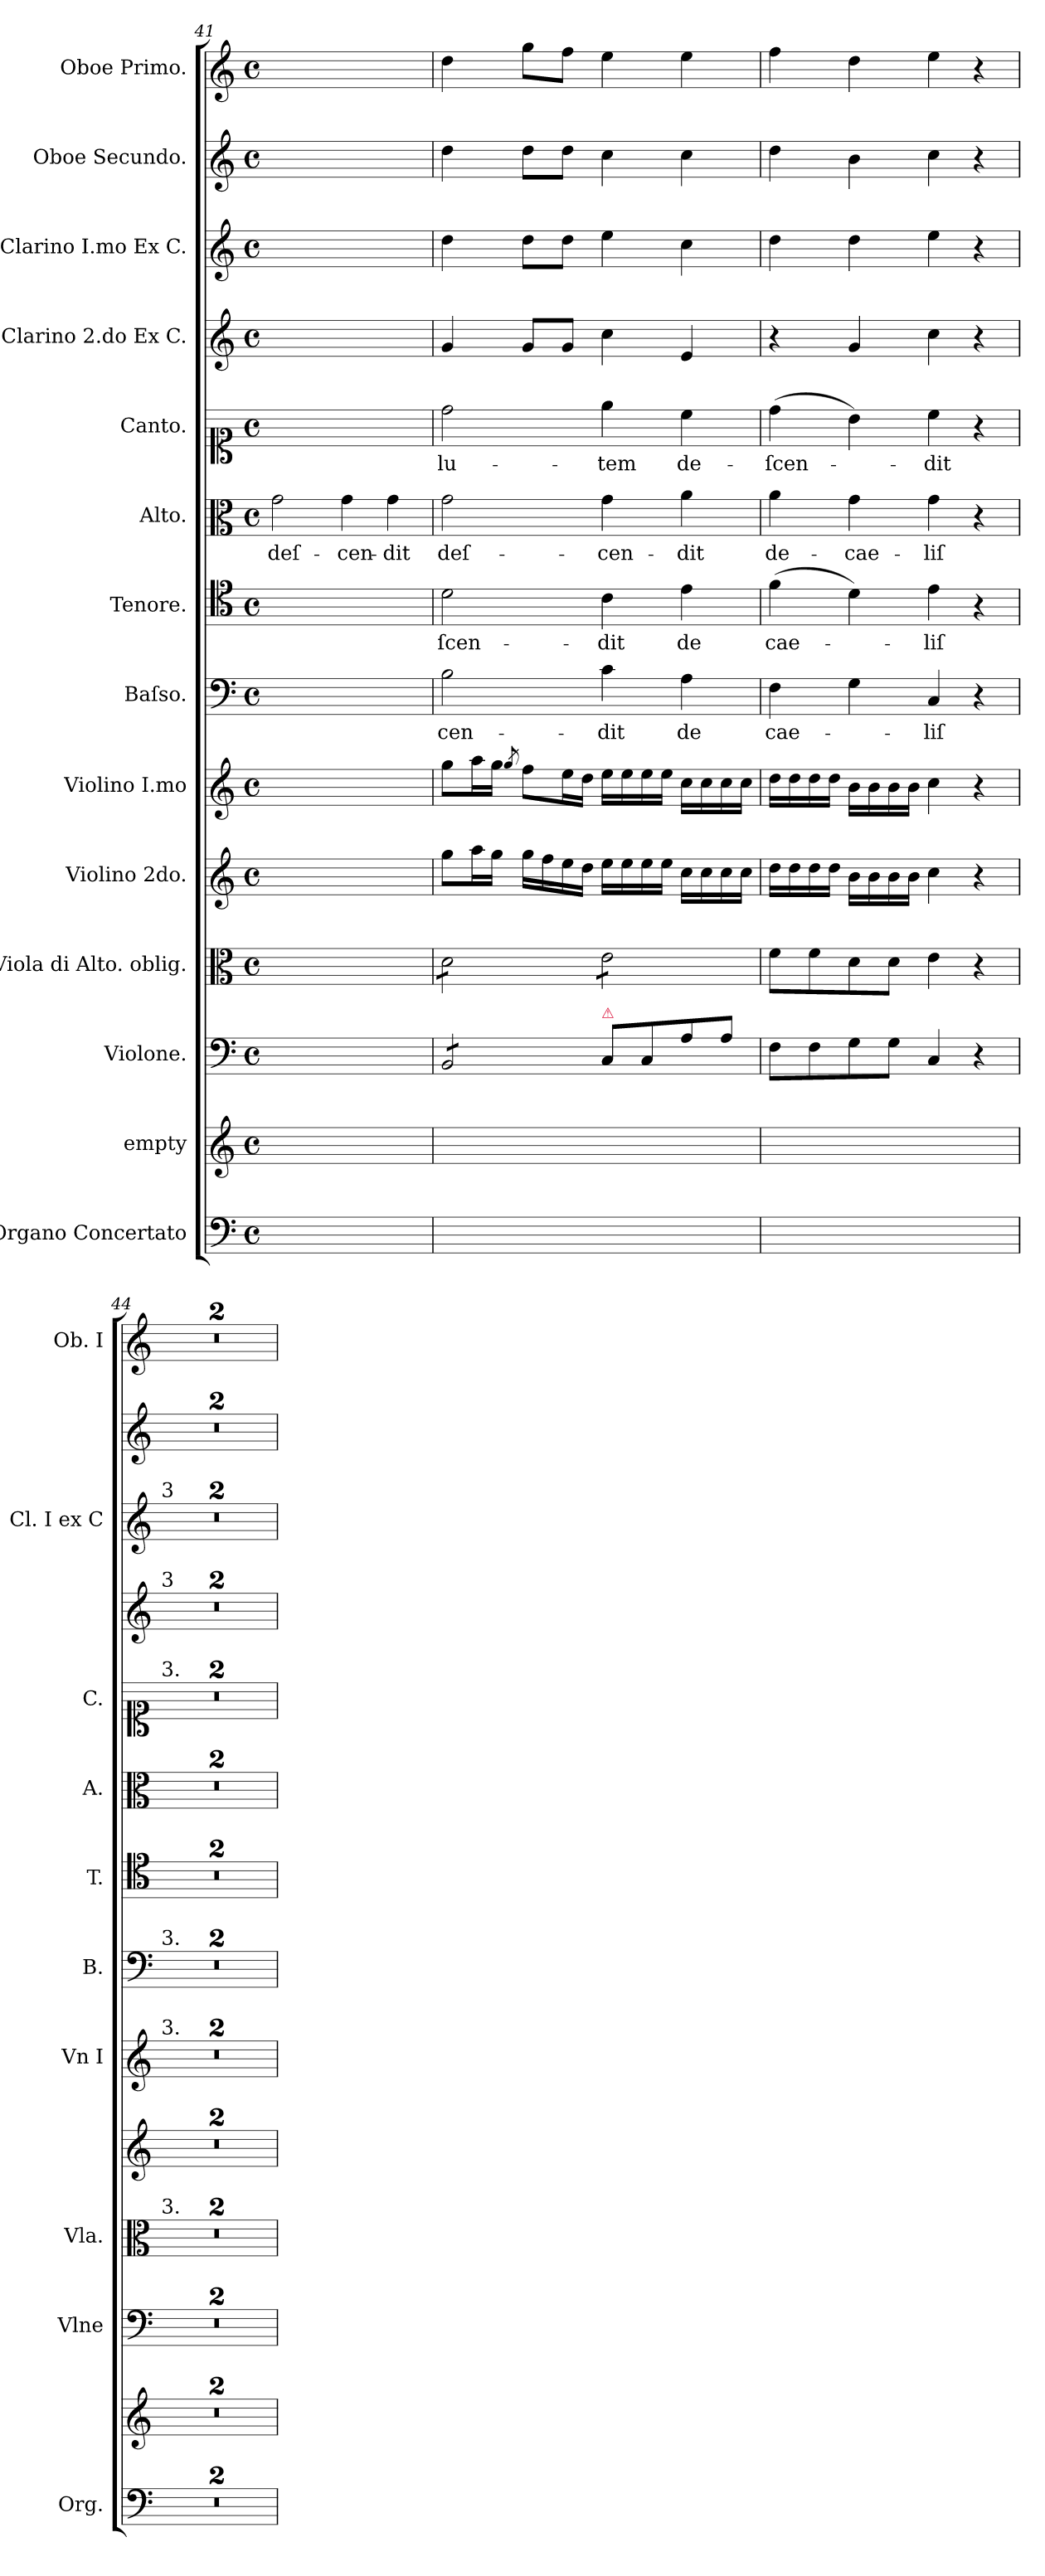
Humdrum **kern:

**kern	**kern	**kern	**kern	**kern	**kern	**kern	**text	**kern	**text	**kern	**text	**kern	**text	**kern	**kern	**kern	**kern
*part14	*part13	*part12	*part11	*part10	*part9	*part8	*part8	*part7	*part7	*part6	*part6	*part5	*part5	*part4	*part3	*part2	*part1
*staff14	*staff13	*staff12	*staff11	*staff10	*staff9	*staff8	*staff8	*staff7	*staff7	*staff6	*staff6	*staff5	*staff5	*staff4	*staff3	*staff2	*staff1
*I"Organo Concertato	*I"empty	*I"Violone.	*I"Viola di Alto. oblig.	*I"Violino 2do.	*I"Violino I.mo	*I"Baſso.	*	*I"Tenore.	*	*I"Alto.	*	*I"Canto.	*	*I"Clarino 2.do Ex C.	*I"Clarino I.mo Ex C.	*I"Oboe Secundo.	*I"Oboe Primo.
*I'Org.	*	*I'Vlne	*I'Vla.	*	*I'Vn I	*I'B.	*	*I'T.	*	*I'A.	*	*I'C.	*	*	*I'Cl. I ex C	*	*I'Ob. I
*clefF4	*clefG2	*clefF4	*clefC3	*clefG2	*clefG2	*clefF4	*	*clefC4	*	*clefC3	*	*clefC1	*	*clefG2	*clefG2	*clefG2	*clefG2
*k[]	*k[]	*k[]	*k[]	*k[]	*k[]	*k[]	*	*k[]	*	*k[]	*	*k[]	*	*k[]	*k[]	*k[]	*k[]
*C:	*C:	*C:	*C:	*C:	*C:	*C:	*	*C:	*	*C:	*	*C:	*	*C:	*C:	*C:	*C:
*M4/4	*M4/4	*M4/4	*M4/4	*M4/4	*M4/4	*M4/4	*	*M4/4	*	*M4/4	*	*M4/4	*	*M4/4	*M4/4	*M4/4	*M4/4
*met(c)	*met(c)	*met(c)	*met(c)	*met(c)	*met(c)	*met(c)	*	*met(c)	*	*met(c)	*	*met(c)	*	*met(c)	*met(c)	*met(c)	*met(c)
=41	=41	=41	=41	=41	=41	=41	=41	=41	=41	=41	=41	=41	=41	=41	=41	=41	=41
!	!	!	!	!	!	!	!	!	!	!	!LO:LY:i	!	!	!	!	!	!
1ryy	1ryy	1ryy	1ryy	1ryy	1ryy	1ryy	.	1ryy	.	2g\	deſ-	1ryy	.	1ryy	1ryy	1ryy	1ryy
!	!	!	!	!	!	!	!	!	!	!	!LO:LY:i	!	!	!	!	!	!
.	.	.	.	.	.	.	.	.	.	4g\	-cen-	.	.	.	.	.	.
!	!	!	!	!	!	!	!	!	!	!	!LO:LY:i	!	!	!	!	!	!
.	.	.	.	.	.	.	.	.	.	4g\	-dit	.	.	.	.	.	.
=42	=42	=42	=42	=42	=42	=42	=42	=42	=42	=42	=42	=42	=42	=42	=42	=42	=42
*	*	*tremolo	*	*	*	*	*	*	*	*	*	*	*	*	*	*	*
*	*	*	*tremolo	*	*	*	*	*	*	*	*	*	*	*	*	*	*
1ryy	1ryy	8BB/L	8d\L	8gg\L	8gg\L	2B\	-cen-	2d\	-ſcen-	2g\	deſ-	2dd\	-lu-	4g/	4dd\	4dd\	4dd\
.	.	8BB/	8d\	16aa\L	16aa\L	.	.	.	.	.	.	.	.	.	.	.	.
.	.	.	.	16gg\JJ	16gg\JJ	.	.	.	.	.	.	.	.	.	.	.	.
.	.	.	.	.	8qgg/	.	.	.	.	.	.	.	.	.	.	.	.
.	.	8BB/	8d\	16gg\LL	8ff\L	.	.	.	.	.	.	.	.	8g/L	8dd\L	8dd\L	8gg\L
.	.	.	.	16ff\	.	.	.	.	.	.	.	.	.	.	.	.	.
.	.	8BB/J	8d\J	16ee\	16ee\L	.	.	.	.	.	.	.	.	8g/J	8dd\J	8dd\J	8ff\J
*	*	*Xtremolo	*	*	*	*	*	*	*	*	*	*	*	*	*	*	*
.	.	.	.	16dd\JJ	16dd\JJ	.	.	.	.	.	.	.	.	.	.	.	.
!	!	!LO:TX:a:color=crimson:t=⚠	!	!	!	!	!	!	!	!	!	!	!	!	!	!	!
.	.	8C/L	8e\L	16ee\LL	16ee\LL	4c\	-dit	4c\	-dit	4g\	-cen-	4ee\	-tem	4cc\	4ee\	4cc\	4ee\
.	.	.	.	16ee\	16ee\	.	.	.	.	.	.	.	.	.	.	.	.
.	.	8C/	8e\	16ee\	16ee\	.	.	.	.	.	.	.	.	.	.	.	.
.	.	.	.	16ee\JJ	16ee\JJ	.	.	.	.	.	.	.	.	.	.	.	.
.	.	8A\	8e\	16cc\LL	16cc\LL	4A\	de	4e\	de	4a\	-dit	4cc\	de-	4e/	4cc\	4cc\	4ee\
.	.	.	.	16cc\	16cc\	.	.	.	.	.	.	.	.	.	.	.	.
.	.	8A/J	8e\J	16cc\	16cc\	.	.	.	.	.	.	.	.	.	.	.	.
*	*	*	*Xtremolo	*	*	*	*	*	*	*	*	*	*	*	*	*	*
.	.	.	.	16cc\JJ	16cc\JJ	.	.	.	.	.	.	.	.	.	.	.	.
=43	=43	=43	=43	=43	=43	=43	=43	=43	=43	=43	=43	=43	=43	=43	=43	=43	=43
1ryy	1ryy	8F\L	8f\L	16dd\LL	16dd\LL	4F\	cae-	(4f\	cae-	4a\	de-	(4dd\	-ſcen-	4r	4dd\	4dd\	4ff\
.	.	.	.	16dd\	16dd\	.	.	.	.	.	.	.	.	.	.	.	.
.	.	8F\	8f\	16dd\	16dd\	.	.	.	.	.	.	.	.	.	.	.	.
.	.	.	.	16dd\JJ	16dd\JJ	.	.	.	.	.	.	.	.	.	.	.	.
.	.	8G\	8d\	16b\LL	16b\LL	4G\	.	4d\)	.	4g\	-cae-	4b\)	.	4g/	4dd\	4b\	4dd\
.	.	.	.	16b\	16b\	.	.	.	.	.	.	.	.	.	.	.	.
.	.	8G\J	8d\J	16b\	16b\	.	.	.	.	.	.	.	.	.	.	.	.
.	.	.	.	16b\JJ	16b\JJ	.	.	.	.	.	.	.	.	.	.	.	.
.	.	4C/	4e\	4cc\	4cc\	4C/	-liſ	4e\	-liſ	4g\	-liſ	4cc\	-dit	4cc\	4ee\	4cc\	4ee\
.	.	4r	4r	4r	4r	4r	.	4r	.	4r	.	4r	.	4r	4r	4r	4r
=44	=44	=44	=44	=44	=44	=44	=44	=44	=44	=44	=44	=44	=44	=44	=44	=44	=44
!	!	!	!	!	!	!	!	!	!	!	!	!	!	!	!LO:TX:a:t=3	!	!
!	!	!	!	!	!	!	!	!	!	!	!	!	!	!LO:TX:a:t=3	!	!	!
!	!	!	!	!	!	!	!	!	!	!	!	!LO:TX:a:t=3.	!	!	!	!	!
!	!	!	!	!	!	!LO:TX:a:t=3.	!	!	!	!	!	!	!	!	!	!	!
!	!	!	!	!	!LO:TX:a:t=3.	!	!	!	!	!	!	!	!	!	!	!	!
!	!	!	!LO:TX:a:t=3.	!	!	!	!	!	!	!	!	!	!	!	!	!	!
1ryy	1ryy	1r	1r	1r	1r	1r	.	1r	.	1r	.	1r	.	1r	1r	1r	1r
=45	=45	=45	=45	=45	=45	=45	=45	=45	=45	=45	=45	=45	=45	=45	=45	=45	=45
1ryy	1ryy	1r	1r	1r	1r	1r	.	1r	.	1r	.	1r	.	1r	1r	1r	1r
=	=	=	=	=	=	=	=	=	=	=	=	=	=	=	=	=	=
*-	*-	*-	*-	*-	*-	*-	*-	*-	*-	*-	*-	*-	*-	*-	*-	*-	*-
